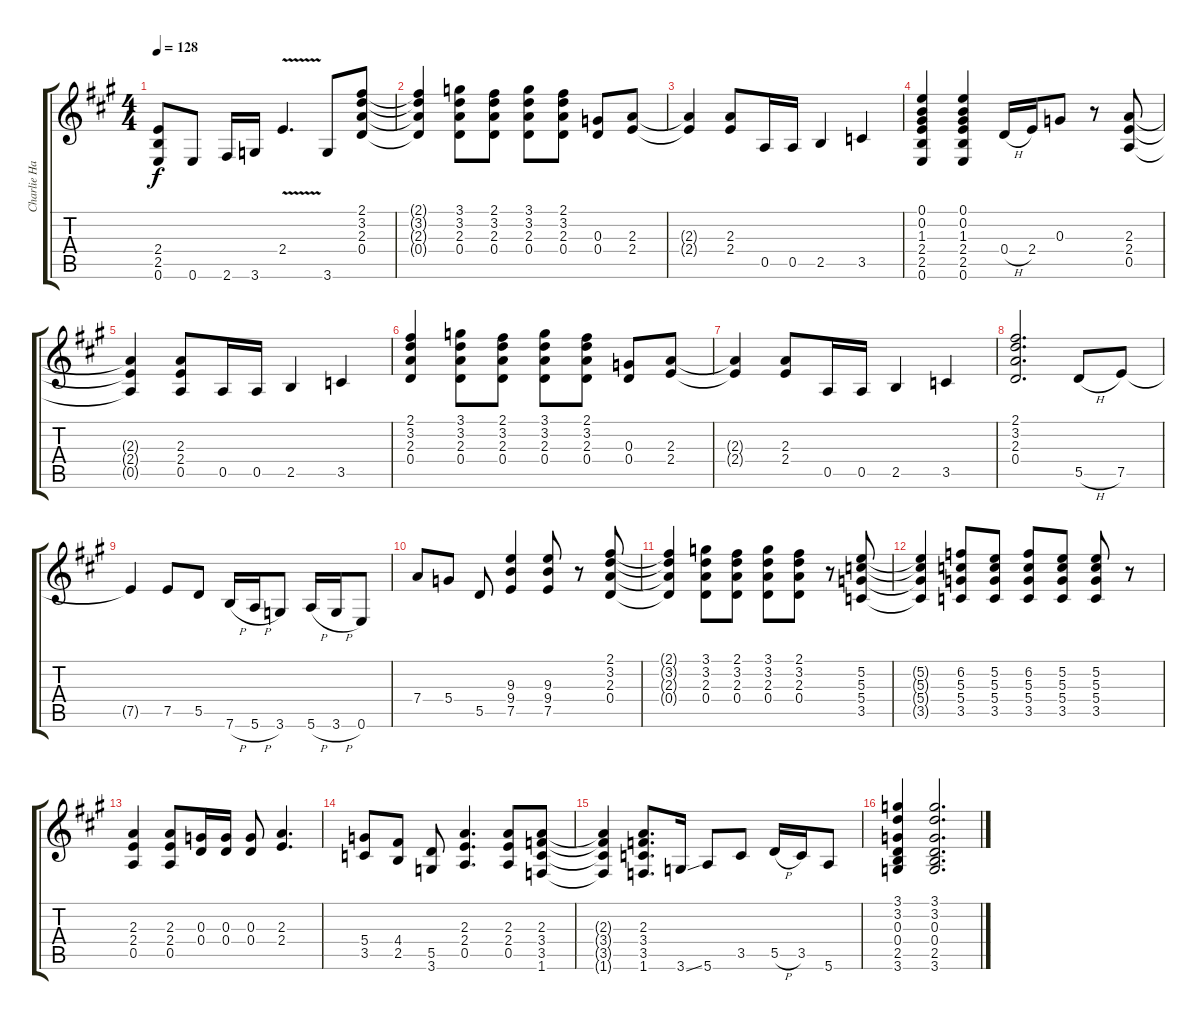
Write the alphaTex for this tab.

\track ("Charlie Hargrett Guitar" "Charlie Ha") {instrument overdrivenguitar}
\staff {score tabs}
\tuning (E4 B3 G3 D3 A2 E2) {hide}
\ts (4 4)
\tempo 128
\clef g2
\ks a
(2.4{t} 2.5{t} 0.6{t}).8{dy f} 0.6.8 2.6.16 3.6.16 2.4{v}.4{d} 3.6.8 (2.1 3.2 2.3 0.4).8 |
(2.1{t} 3.2{t} 2.3{t} 0.4{t}).4 (3.1 3.2 2.3 0.4).8 (2.1 3.2 2.3 0.4).8 (3.1 3.2 2.3 0.4).8 (2.1 3.2 2.3 0.4).8 (0.3 0.4).8 (2.3 2.4).8 |
(2.3{t} 2.4{t}).4 (2.3 2.4).8 0.5.16 0.5.16 2.5.4 3.5.4 |
(0.1 0.2 1.3 2.4 2.5 0.6).4 (0.1 0.2 1.3 2.4 2.5 0.6).4 0.4{h}.16 2.4.16 0.3.8 r.8 (2.3 2.4 0.5).8 |
(2.3{t} 2.4{t} 0.5{t}).4 (2.3 2.4 0.5).8 0.5.16 0.5.16 2.5.4 3.5.4 |
(2.1 3.2 2.3 0.4).4 (3.1 3.2 2.3 0.4).8 (2.1 3.2 2.3 0.4).8 (3.1 3.2 2.3 0.4).8 (2.1 3.2 2.3 0.4).8 (0.3 0.4).8 (2.3 2.4).8 |
(2.3{t} 2.4{t}).4 (2.3 2.4).8 0.5.16 0.5.16 2.5.4 3.5.4 |
(2.1 3.2 2.3 0.4).2{d} 5.5{h}.8 7.5.8 |
7.5{t}.4 7.5.8 5.5.8 7.6{h}.16 5.6{h}.16 3.6.8 5.6{h}.16 3.6{h}.16 0.6.8 |
7.4.8 5.4.8 5.5.8 (9.3 9.4 7.5).4 (9.3 9.4 7.5).8 r.8 (2.1 3.2 2.3 0.4).8 |
(2.1{t} 3.2{t} 2.3{t} 0.4{t}).4 (3.1 3.2 2.3 0.4).8 (2.1 3.2 2.3 0.4).8 (3.1 3.2 2.3 0.4).8 (2.1 3.2 2.3 0.4).8 r.8 (5.2 5.3 5.4 3.5).8 |
(5.2{t} 5.3{t} 5.4{t} 3.5{t}).4 (6.2 5.3 5.4 3.5).8 (5.2 5.3 5.4 3.5).8 (6.2 5.3 5.4 3.5).8 (5.2 5.3 5.4 3.5).8 (5.2 5.3 5.4 3.5).8 r.8 |
(2.3 2.4 0.5).4 (2.3 2.4 0.5).8 (0.3 0.4).16 (0.3 0.4).16 (0.3 0.4).8 (2.3 2.4).4{d} |
(5.4 3.5).8 (4.4 2.5).8 (5.5 3.6).8 (2.3 2.4 0.5).4{d} (2.3 2.4 0.5).8 (2.3 3.4 3.5 1.6).8 |
(2.3{t} 3.4{t} 3.5{t} 1.6{t}).4 (2.3 3.4 3.5 1.6).8{d} 3.6{ss}.16 5.6.8 3.5.8 5.5{h}.16 3.5.16 5.6.8 |
(3.1 3.2 0.3 0.4 2.5 3.6).4 (3.1 3.2 0.3 0.4 2.5 3.6).2{d}
